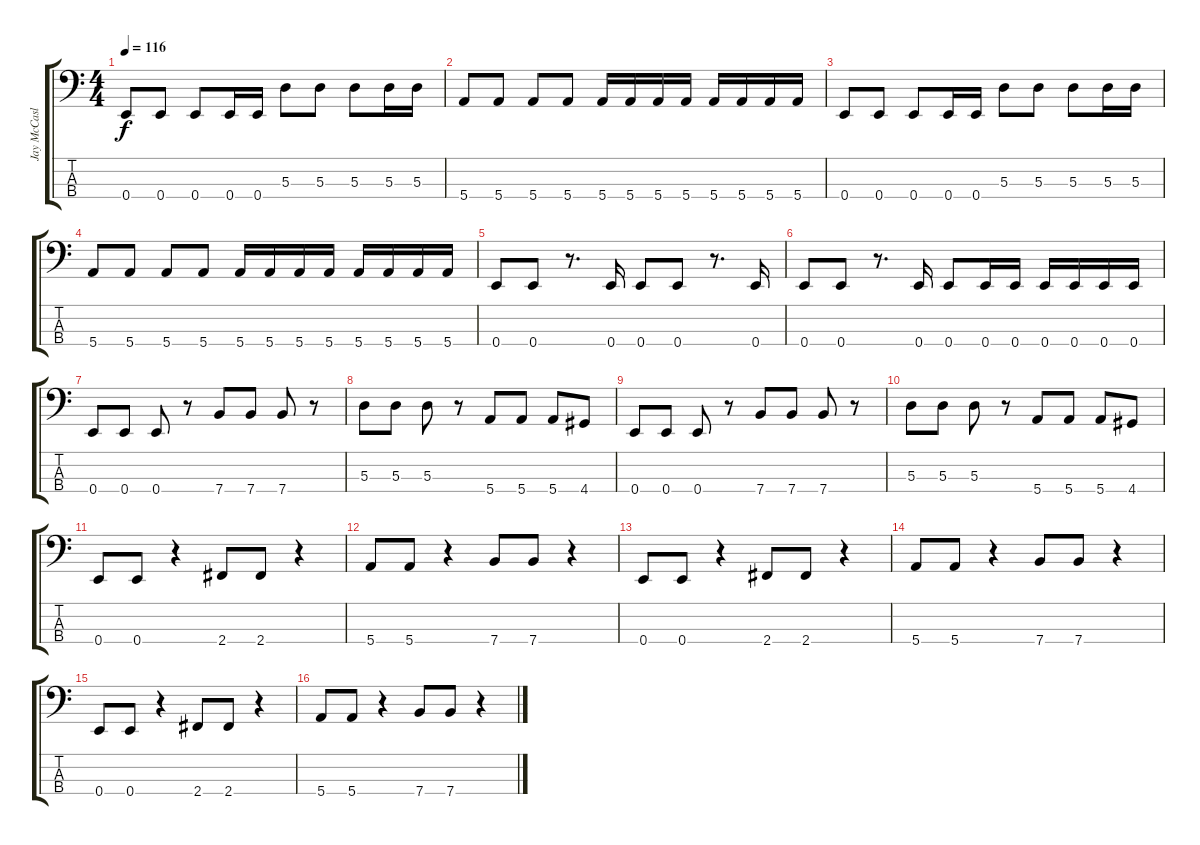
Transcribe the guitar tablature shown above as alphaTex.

\track ("Jay McCaslin (CONE)" "Jay McCasl") {instrument slapbass2}
\staff {score tabs}
\tuning (G2 D2 A1 E1) {hide}
\ts (4 4)
\tempo 116
\clef f4
\ks c
0.4.8{dy f} 0.4.8 0.4.8 0.4.16 0.4.16 5.3.8 5.3.8 5.3.8 5.3.16 5.3.16 |
5.4.8 5.4.8 5.4.8 5.4.8 5.4.16 5.4.16 5.4.16 5.4.16 5.4.16 5.4.16 5.4.16 5.4.16 |
0.4.8 0.4.8 0.4.8 0.4.16 0.4.16 5.3.8 5.3.8 5.3.8 5.3.16 5.3.16 |
5.4.8 5.4.8 5.4.8 5.4.8 5.4.16 5.4.16 5.4.16 5.4.16 5.4.16 5.4.16 5.4.16 5.4.16 |
0.4.8 0.4.8 r.8{d} 0.4.16 0.4.8 0.4.8 r.8{d} 0.4.16 |
0.4.8 0.4.8 r.8{d} 0.4.16 0.4.8 0.4.16 0.4.16 0.4.16 0.4.16 0.4.16 0.4.16 |
0.4.8 0.4.8 0.4.8 r.8 7.4.8 7.4.8 7.4.8 r.8 |
5.3.8 5.3.8 5.3.8 r.8 5.4.8 5.4.8 5.4.8 4.4.8 |
0.4.8 0.4.8 0.4.8 r.8 7.4.8 7.4.8 7.4.8 r.8 |
5.3.8 5.3.8 5.3.8 r.8 5.4.8 5.4.8 5.4.8 4.4.8 |
0.4.8 0.4.8 r.4 2.4.8 2.4.8 r.4 |
5.4.8 5.4.8 r.4 7.4.8 7.4.8 r.4 |
0.4.8 0.4.8 r.4 2.4.8 2.4.8 r.4 |
5.4.8 5.4.8 r.4 7.4.8 7.4.8 r.4 |
0.4.8 0.4.8 r.4 2.4.8 2.4.8 r.4 |
5.4.8 5.4.8 r.4 7.4.8 7.4.8 r.4
